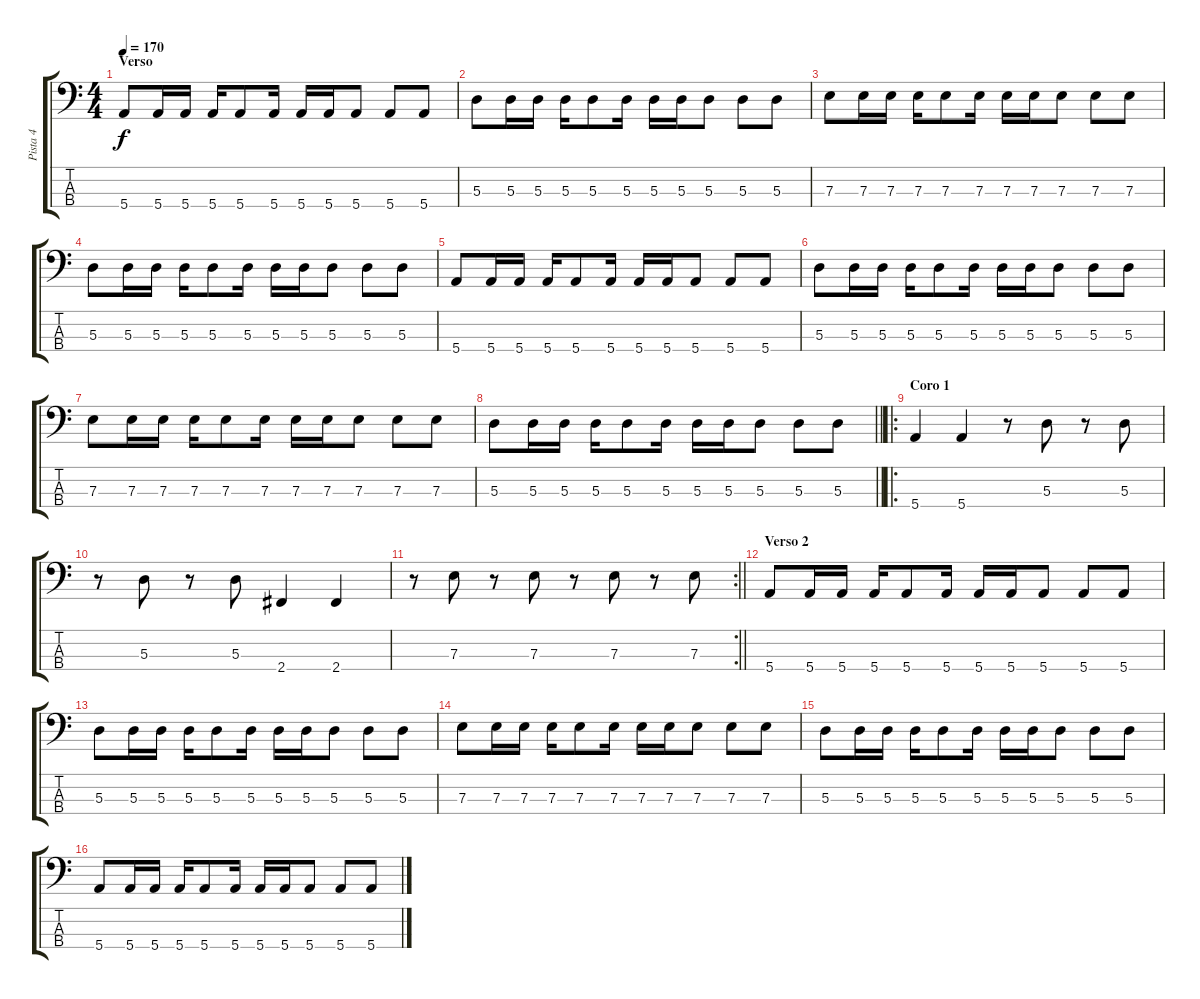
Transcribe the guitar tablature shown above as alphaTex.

\track ("Pista 4" "Pista 4") {instrument electricbassfinger}
\staff {score tabs}
\tuning (G2 D2 A1 E1) {hide}
\ts (4 4)
\section ("" "Verso")
\tempo 170
\clef f4
\ks c
5.4.8{dy f} 5.4.16 5.4.16 5.4.16 5.4.8 5.4.16 5.4.16 5.4.16 5.4.8 5.4.8 5.4.8 |
5.3.8 5.3.16 5.3.16 5.3.16 5.3.8 5.3.16 5.3.16 5.3.16 5.3.8 5.3.8 5.3.8 |
7.3.8 7.3.16 7.3.16 7.3.16 7.3.8 7.3.16 7.3.16 7.3.16 7.3.8 7.3.8 7.3.8 |
5.3.8 5.3.16 5.3.16 5.3.16 5.3.8 5.3.16 5.3.16 5.3.16 5.3.8 5.3.8 5.3.8 |
5.4.8 5.4.16 5.4.16 5.4.16 5.4.8 5.4.16 5.4.16 5.4.16 5.4.8 5.4.8 5.4.8 |
5.3.8 5.3.16 5.3.16 5.3.16 5.3.8 5.3.16 5.3.16 5.3.16 5.3.8 5.3.8 5.3.8 |
7.3.8 7.3.16 7.3.16 7.3.16 7.3.8 7.3.16 7.3.16 7.3.16 7.3.8 7.3.8 7.3.8 |
\barLineRight lightlight
5.3.8 5.3.16 5.3.16 5.3.16 5.3.8 5.3.16 5.3.16 5.3.16 5.3.8 5.3.8 5.3.8 |
\ro
\section ("" "Coro 1")
5.4.4 5.4.4 r.8 5.3.8 r.8 5.3.8 |
r.8 5.3.8 r.8 5.3.8 2.4.4 2.4.4 |
\rc 2
\barLineRight lightlight
r.8 7.3.8 r.8 7.3.8 r.8 7.3.8 r.8 7.3.8 |
\section ("" "Verso 2")
5.4.8 5.4.16 5.4.16 5.4.16 5.4.8 5.4.16 5.4.16 5.4.16 5.4.8 5.4.8 5.4.8 |
5.3.8 5.3.16 5.3.16 5.3.16 5.3.8 5.3.16 5.3.16 5.3.16 5.3.8 5.3.8 5.3.8 |
7.3.8 7.3.16 7.3.16 7.3.16 7.3.8 7.3.16 7.3.16 7.3.16 7.3.8 7.3.8 7.3.8 |
5.3.8 5.3.16 5.3.16 5.3.16 5.3.8 5.3.16 5.3.16 5.3.16 5.3.8 5.3.8 5.3.8 |
5.4.8 5.4.16 5.4.16 5.4.16 5.4.8 5.4.16 5.4.16 5.4.16 5.4.8 5.4.8 5.4.8
